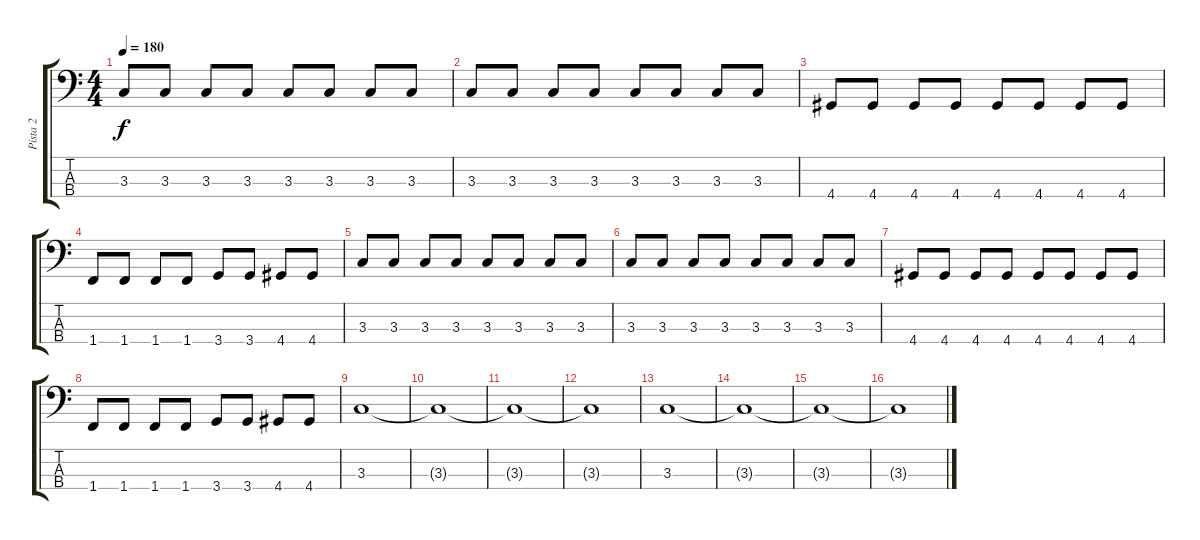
\track ("Pista 2" "Pista 2") {instrument electricbassfinger}
\staff {score tabs}
\tuning (G2 D2 A1 E1) {hide}
\ts (4 4)
\tempo 180
\clef f4
\ks c
3.3.8{dy f} 3.3.8 3.3.8 3.3.8 3.3.8 3.3.8 3.3.8 3.3.8 |
3.3.8 3.3.8 3.3.8 3.3.8 3.3.8 3.3.8 3.3.8 3.3.8 |
4.4.8 4.4.8 4.4.8 4.4.8 4.4.8 4.4.8 4.4.8 4.4.8 |
1.4.8 1.4.8 1.4.8 1.4.8 3.4.8 3.4.8 4.4.8 4.4.8 |
3.3.8 3.3.8 3.3.8 3.3.8 3.3.8 3.3.8 3.3.8 3.3.8 |
3.3.8 3.3.8 3.3.8 3.3.8 3.3.8 3.3.8 3.3.8 3.3.8 |
4.4.8 4.4.8 4.4.8 4.4.8 4.4.8 4.4.8 4.4.8 4.4.8 |
1.4.8 1.4.8 1.4.8 1.4.8 3.4.8 3.4.8 4.4.8 4.4.8 |
3.3.1 |
3.3{t}.1 |
3.3{t}.1 |
3.3{t}.1 |
3.3.1 |
3.3{t}.1 |
3.3{t}.1 |
3.3{t}.1
